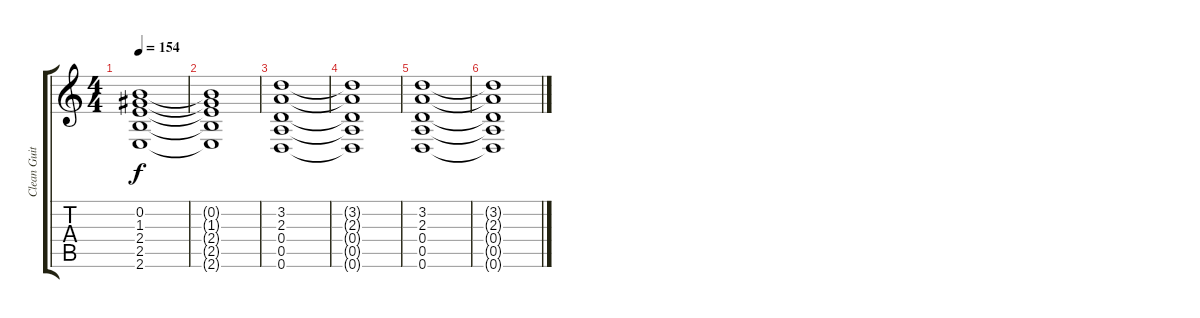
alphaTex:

\track ("Clean Guitar" "Clean Guit") {instrument electricguitarclean}
\staff {score tabs}
\tuning (E4 B3 G3 D3 A2 D2) {hide}
\ts (4 4)
\tempo 154
\clef g2
\ks c
(0.2 1.3 2.4 2.5 2.6).1{dy f} |
(0.2{t} 1.3{t} 2.4{t} 2.5{t} 2.6{t}).1 |
(3.2 2.3 0.4 0.5 0.6).1 |
(3.2{t} 2.3{t} 0.4{t} 0.5{t} 0.6{t}).1 |
(3.2 2.3 0.4 0.5 0.6).1 |
(3.2{t} 2.3{t} 0.4{t} 0.5{t} 0.6{t}).1
